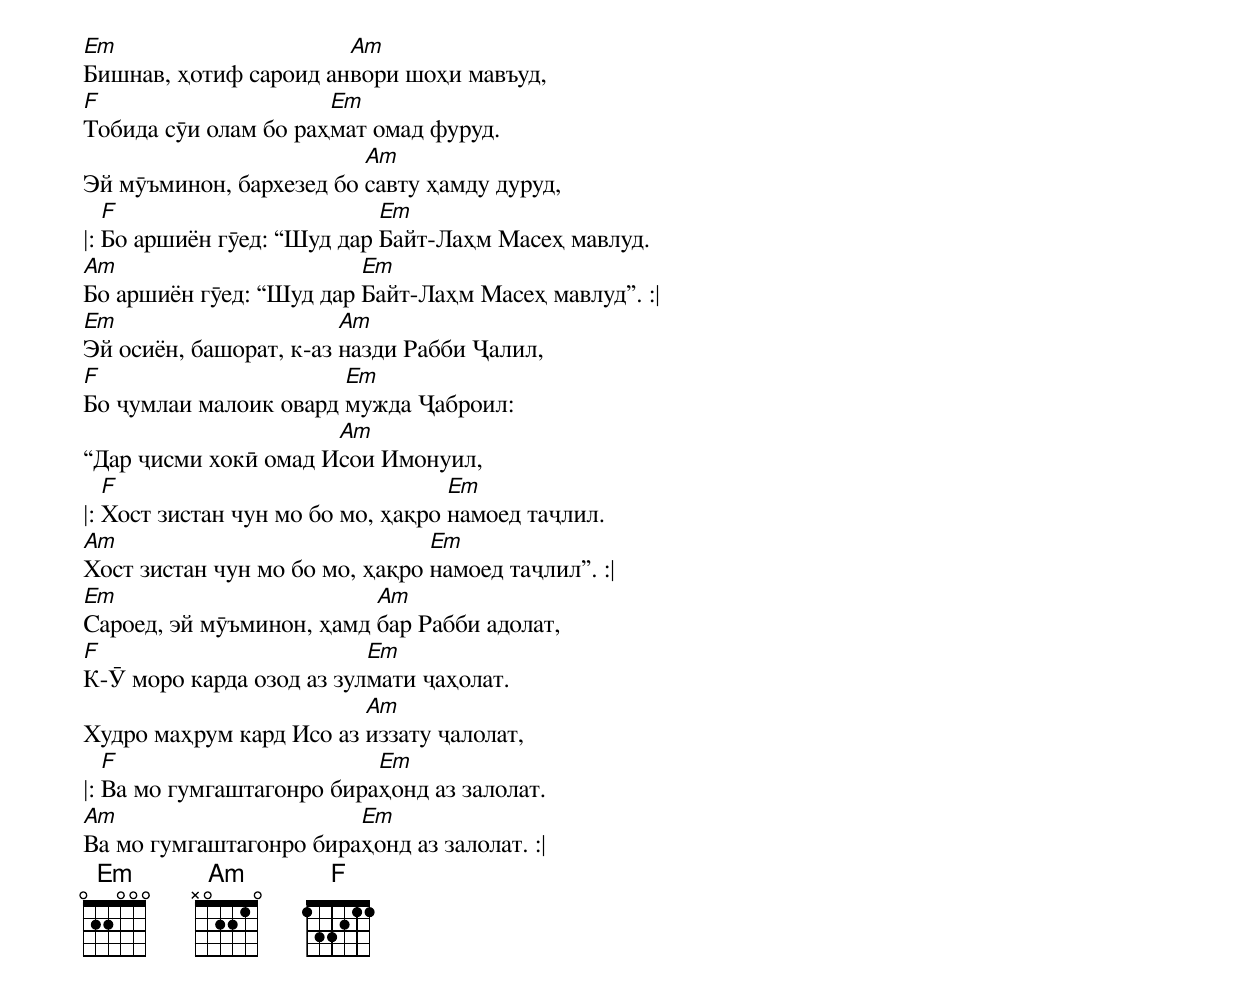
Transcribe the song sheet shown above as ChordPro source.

[Em]Бишнав, ҳотиф сароид ан[Am]вори шоҳи мавъуд,
[F]Тобида сӯи олам бо раҳ[Em]мат омад фуруд.
Эй мӯъминон, бархезед бо [Am]савту ҳамду дуруд,
|: [F]Бо аршиён гӯед: “Шуд дар [Em]Байт-Лаҳм Масеҳ мавлуд.
[Am]Бо аршиён гӯед: “Шуд дар [Em]Байт-Лаҳм Масеҳ мавлуд”. :|
[Em]Эй осиён, башорат, к-аз [Am]назди Рабби Ҷалил,
[F]Бо ҷумлаи малоик овард [Em]мужда Ҷаброил:
“Дар ҷисми хокӣ омад И[Am]сои Имонуил,
|: [F]Хост зистан чун мо бо мо, ҳақро [Em]намоед таҷлил.
[Am]Хост зистан чун мо бо мо, ҳақро [Em]намоед таҷлил”. :|
[Em]Сароед, эй мӯъминон, ҳамд [Am]бар Рабби адолат,
[F]К-Ӯ моро карда озод аз зул[Em]мати ҷаҳолат.
Худро маҳрум кард Исо аз [Am]иззату ҷалолат,
|: [F]Ва мо гумгаштагонро бира[Em]ҳонд аз залолат.
[Am]Ва мо гумгаштагонро бира[Em]ҳонд аз залолат. :|
